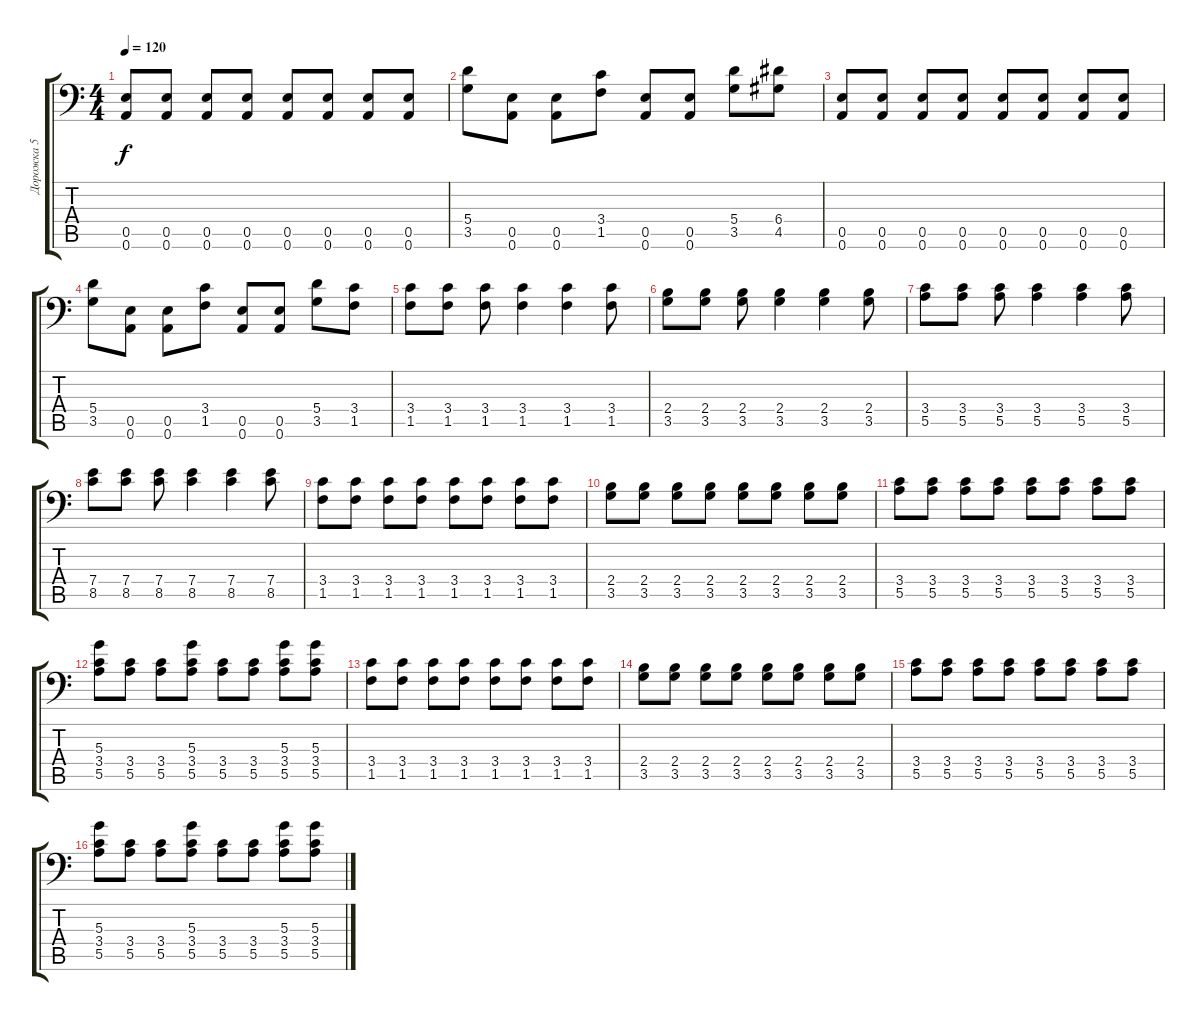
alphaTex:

\track ("Дорожка 5" "Дорожка 5") {instrument distortionguitar}
\staff {score tabs}
\tuning (B3 Gb3 D3 A2 E2 A1) {hide}
\ts (4 4)
\tempo 120
\clef f4
\ks c
(0.5 0.6).8{dy f} (0.5 0.6).8 (0.5 0.6).8 (0.5 0.6).8 (0.5 0.6).8 (0.5 0.6).8 (0.5 0.6).8 (0.5 0.6).8 |
(5.4 3.5).8 (0.5 0.6).8 (0.5 0.6).8 (3.4 1.5).8 (0.5 0.6).8 (0.5 0.6).8 (5.4 3.5).8 (6.4 4.5).8 |
(0.5 0.6).8 (0.5 0.6).8 (0.5 0.6).8 (0.5 0.6).8 (0.5 0.6).8 (0.5 0.6).8 (0.5 0.6).8 (0.5 0.6).8 |
(5.4 3.5).8 (0.5 0.6).8 (0.5 0.6).8 (3.4 1.5).8 (0.5 0.6).8 (0.5 0.6).8 (5.4 3.5).8 (3.4 1.5).8 |
(3.4 1.5).8 (3.4 1.5).8 (3.4 1.5).8 (3.4 1.5).4 (3.4 1.5).4 (3.4 1.5).8 |
(2.4 3.5).8 (2.4 3.5).8 (2.4 3.5).8 (2.4 3.5).4 (2.4 3.5).4 (2.4 3.5).8 |
(3.4 5.5).8 (3.4 5.5).8 (3.4 5.5).8 (3.4 5.5).4 (3.4 5.5).4 (3.4 5.5).8 |
(7.4 8.5).8 (7.4 8.5).8 (7.4 8.5).8 (7.4 8.5).4 (7.4 8.5).4 (7.4 8.5).8 |
(3.4 1.5).8 (3.4 1.5).8 (3.4 1.5).8 (3.4 1.5).8 (3.4 1.5).8 (3.4 1.5).8 (3.4 1.5).8 (3.4 1.5).8 |
(2.4 3.5).8 (2.4 3.5).8 (2.4 3.5).8 (2.4 3.5).8 (2.4 3.5).8 (2.4 3.5).8 (2.4 3.5).8 (2.4 3.5).8 |
(3.4 5.5).8 (3.4 5.5).8 (3.4 5.5).8 (3.4 5.5).8 (3.4 5.5).8 (3.4 5.5).8 (3.4 5.5).8 (3.4 5.5).8 |
(5.3 3.4 5.5).8 (3.4 5.5).8 (3.4 5.5).8 (5.3 3.4 5.5).8 (3.4 5.5).8 (3.4 5.5).8 (5.3 3.4 5.5).8 (5.3 3.4 5.5).8 |
(3.4 1.5).8 (3.4 1.5).8 (3.4 1.5).8 (3.4 1.5).8 (3.4 1.5).8 (3.4 1.5).8 (3.4 1.5).8 (3.4 1.5).8 |
(2.4 3.5).8 (2.4 3.5).8 (2.4 3.5).8 (2.4 3.5).8 (2.4 3.5).8 (2.4 3.5).8 (2.4 3.5).8 (2.4 3.5).8 |
(3.4 5.5).8 (3.4 5.5).8 (3.4 5.5).8 (3.4 5.5).8 (3.4 5.5).8 (3.4 5.5).8 (3.4 5.5).8 (3.4 5.5).8 |
(5.3 3.4 5.5).8 (3.4 5.5).8 (3.4 5.5).8 (5.3 3.4 5.5).8 (3.4 5.5).8 (3.4 5.5).8 (5.3 3.4 5.5).8 (5.3 3.4 5.5).8
